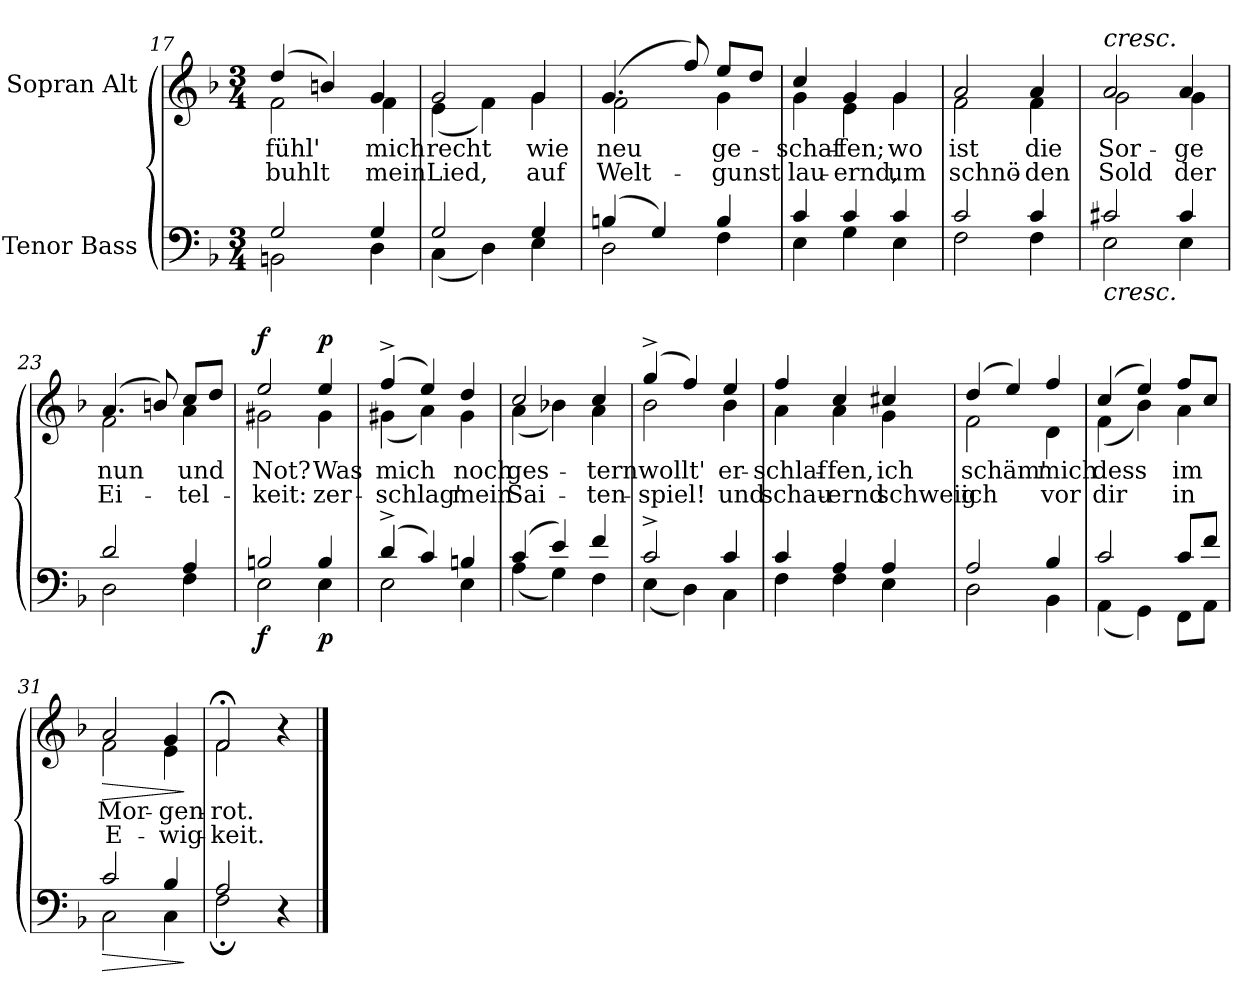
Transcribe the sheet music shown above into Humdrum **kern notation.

**kern	**dynam	**kern	**text	**text	**dynam
*part2	*part2	*part1	*part1	*part1	*part1
*staff2	*staff2	*staff1	*staff1	*staff1	*staff1
*I"Tenor Bass	*	*I"Sopran Alt	*	*	*
*clefF4	*	*clefG2	*	*	*
*k[b-]	*	*k[b-]	*	*	*
*M3/4	*	*M3/4	*	*	*
=17	=17	=17	=17	=17	=17
*^	*	*^	*	*	*
2G/	2BBn\	.	(4dd/	2f\	fühl'	buhlt	.
.	.	.	4bn/)	.	.	.	.
4G/	4D\	.	4g/	4f\	mich	mein	.
=18	=18	=18	=18	=18	=18	=18	=18
2G/	(4C\	.	2g/	(4e\	recht	Lied,	.
.	4D\)	.	.	4f\)	.	.	.
4G/	4E\	.	4g/	4g\	wie	auf	.
!!LO:LB:g=z	!!
=19	=19	=19	=19	=19	=19	=19	=19
(4Bn/	2D\	.	(4.g/	2f\	neu	-Welt-	.
4G/)	.	.	.	.	.	.	.
.	.	.	8ff/)	.	.	.	.
4B/	4F\	.	8ee/L	4g\	ge-	-gunst	.
.	.	.	8dd/J	.	.	.	.
=20	=20	=20	=20	=20	=20	=20	=20
4c/	4E\	.	4cc/	4g\	-schaf-	lau-	.
4c/	4G\	.	4g/	4e\	-fen;	-ernd,	.
4c/	4E\	.	4g/	4g\	wo	um	.
=21	=21	=21	=21	=21	=21	=21	=21
2c/	2F\	.	2a/	2f\	ist	schnö-	.
4c/	4F\	.	4a/	4f\	die	-den	.
=22	=22	=22	=22	=22	=22	=22	=22
!	!	!	!LO:TX:a:i:t=cresc.	!	!	!	!
!LO:TX:b:i:t=cresc.	!	!	!	!	!	!	!
2c#X/	2E\	.	2a/	2g\	Sor-	Sold	.
4c#/	4E\	.	4a/	4g\	-ge	der	.
=23	=23	=23	=23	=23	=23	=23	=23
2d/	2D\	.	(4.a/	2f\	nun	Ei-	.
.	.	.	8bn/)	.	.	.	.
4A/	4F\	.	8cc/L	4a\	und	-tel-	.
.	.	.	8dd/J	.	.	.	.
=24	=24	=24	=24	=24	=24	=24	=24
!	!	!LO:DY:b	!	!	!	!	!LO:DY:a
2Bn/	2E\	f	2ee/	2g#X\	Not?	-keit:	f
!	!	!LO:DY:b	!	!	!	!	!LO:DY:a
4B/	4E\	p	4ee/	4g#\	Was	zer-	p
=25	=25	=25	=25	=25	=25	=25	=25
(4d^/	2E\	.	(4ff^/	(4g#X\	mich	-schlag'	.
4c/)	.	.	4ee/)	4a\)	.	.	.
4Bn/	4E\	.	4dd/	4g#\	noch	mein	.
!!LO:LB:g=z	!!
=26	=26	=26	=26	=26	=26	=26	=26
(4c/	(4A\	.	2cc/	(4a\	ges-	Sai-	.
4e/)	4G\)	.	.	4b-X\)	.	.	.
4f/	4F\	.	4cc/	4a\	-tern	ten-	.
=27	=27	=27	=27	=27	=27	=27	=27
2c^/	(4E\	.	(4gg^/	2b-\	wollt'	-spiel!	.
.	4D\)	.	4ff/)	.	.	.	.
4c/	4C\	.	4ee/	4b-\	er-	und	.
=28	=28	=28	=28	=28	=28	=28	=28
4c/	4F\	.	4ff/	4a\	-schlaf-	schau-	.
4A/	4F\	.	4cc/	4a\	-fen,	-ernd	.
4A/	4E\	.	4cc#X/	4g\	ich	schweig	.
=29	=29	=29	=29	=29	=29	=29	=29
2A/	2D\	.	(4dd/	2f\	schäm'	ich	.
.	.	.	4ee/)	.	.	.	.
4B-/	4BB-\	.	4ff/	4d\	mich	vor	.
=30	=30	=30	=30	=30	=30	=30	=30
2c/	(4AA\	.	(4cc/	(4f\	dess	dir	.
.	4GG\)	.	4ee/)	4b-\)	.	.	.
8c/L	8FF\L	.	8ff/L	4a\	im	in	.
8f/J	8AA\J	.	8cc/J	.	.	.	.
=31	=31	=31	=31	=31	=31	=31	=31
!	!	!LO:HP:b	!	!	!	!	!LO:HP:b
2c/	2C\	>	2a/	2f\	Mor-	E-	>
4B-/	4C\	.	4g/	4e\	-gen-	-wig-	.
*v	*v	*	*	*	*	*	*
*	*	*v	*v	*	*	*
.	]	.	.	.	]
=32	=32	=32	=32	=32	=32
*^	*	*^	*	*	*
2A/	2F;\	.	2f;</	2f\	-rot.	-keit.	.
4r	4ryy	.	4r	4ryy	.	.	.
*v	*v	*	*	*	*	*	*
*	*	*v	*v	*	*	*
==	==	==	==	==	==
*-	*-	*-	*-	*-	*-
